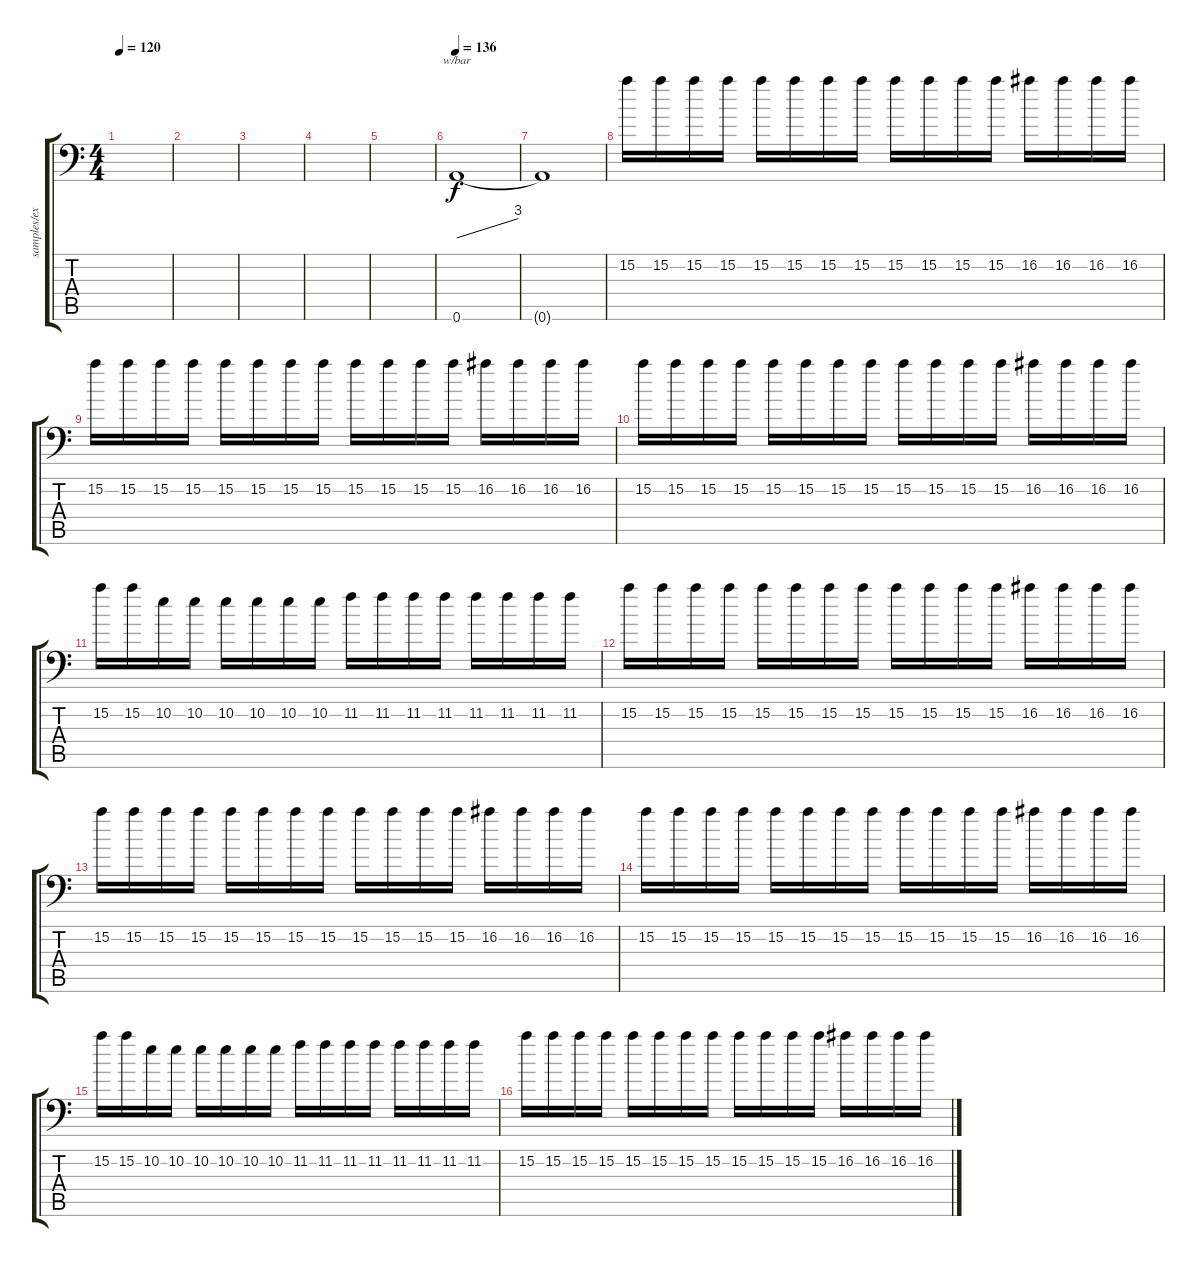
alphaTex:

\track ("samples/extra guitar" "samples/ex") {instrument distortionguitar}
\staff {score tabs}
\tuning (B3 Gb3 D3 A2 E2 A1) {hide}
\ts (4 4)
\tempo 120
\clef f4
\ks c
|
|
|
|
|
\tempo 136
0.6.1{tbe (dive default 0 0 60 12) volume 12} |
0.6{t}.1 |
15.2.16{volume 7} 15.2.16 15.2.16 15.2.16 15.2.16 15.2.16 15.2.16 15.2.16 15.2.16 15.2.16 15.2.16 15.2.16 16.2.16 16.2.16 16.2.16 16.2.16 |
15.2.16 15.2.16 15.2.16 15.2.16 15.2.16 15.2.16 15.2.16 15.2.16 15.2.16 15.2.16 15.2.16 15.2.16 16.2.16 16.2.16 16.2.16 16.2.16 |
15.2.16 15.2.16 15.2.16 15.2.16 15.2.16 15.2.16 15.2.16 15.2.16 15.2.16 15.2.16 15.2.16 15.2.16 16.2.16 16.2.16 16.2.16 16.2.16 |
15.2.16 15.2.16 10.2.16 10.2.16 10.2.16 10.2.16 10.2.16 10.2.16 11.2.16 11.2.16 11.2.16 11.2.16 11.2.16 11.2.16 11.2.16 11.2.16 |
15.2.16 15.2.16 15.2.16 15.2.16 15.2.16 15.2.16 15.2.16 15.2.16 15.2.16 15.2.16 15.2.16 15.2.16 16.2.16 16.2.16 16.2.16 16.2.16 |
15.2.16 15.2.16 15.2.16 15.2.16 15.2.16 15.2.16 15.2.16 15.2.16 15.2.16 15.2.16 15.2.16 15.2.16 16.2.16 16.2.16 16.2.16 16.2.16 |
15.2.16 15.2.16 15.2.16 15.2.16 15.2.16 15.2.16 15.2.16 15.2.16 15.2.16 15.2.16 15.2.16 15.2.16 16.2.16 16.2.16 16.2.16 16.2.16 |
15.2.16 15.2.16 10.2.16 10.2.16 10.2.16 10.2.16 10.2.16 10.2.16 11.2.16 11.2.16 11.2.16 11.2.16 11.2.16 11.2.16 11.2.16 11.2.16 |
15.2.16 15.2.16 15.2.16 15.2.16 15.2.16 15.2.16 15.2.16 15.2.16 15.2.16 15.2.16 15.2.16 15.2.16 16.2.16 16.2.16 16.2.16 16.2.16
